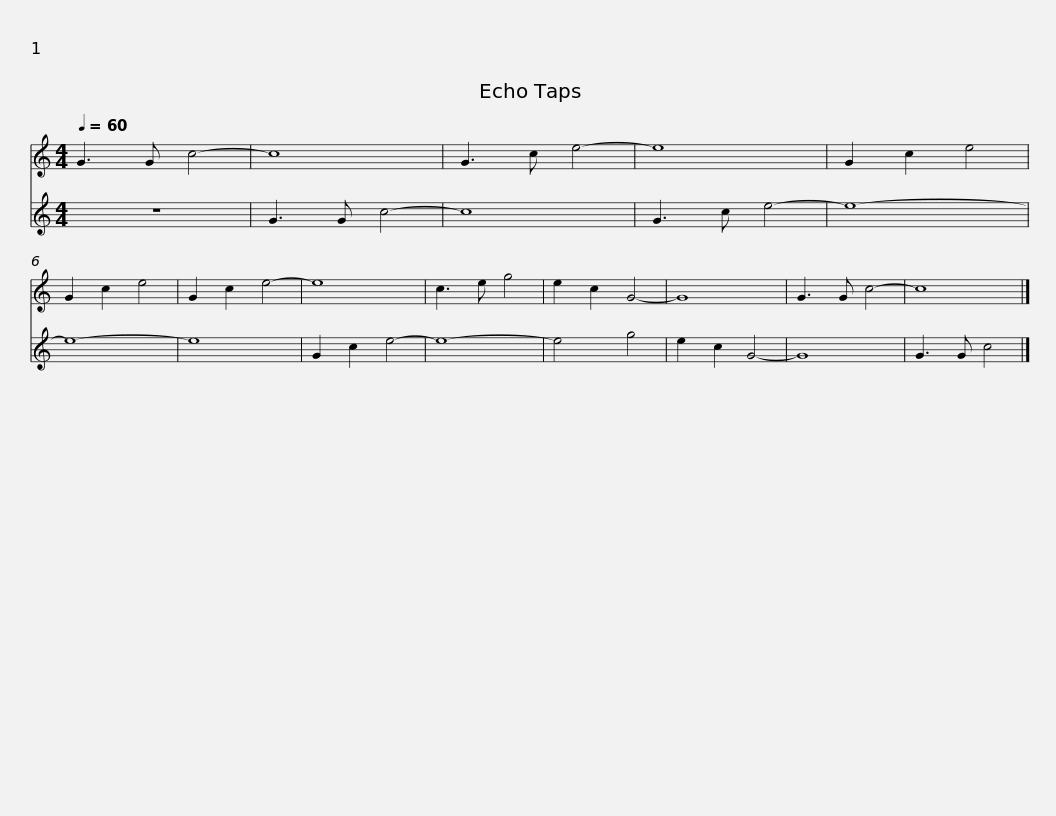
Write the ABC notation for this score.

X:1
%%score 1 2
L:1/8
Q:1/4=60
M:4/4
I:linebreak $
K:none
V:1 treble transpose=-2
V:2 treble transpose=-2
V:1
[K:C] G3 G c4- | c8 | G3 c e4- |$ e8 | G2 c2 e4 | %5
 G2 c2 e4 | G2 c2 e4- | e8 | c3 e g4 | e2 c2 G4- | %10
 G8 | G3 G c4- | c8 |] %13
V:2
[K:C] z8 | G3 G c4- | c8 |$ G3 c e4- | e8- | %5
 e8- | e8 | G2 c2 e4- | e8- | e4 g4 | %10
 e2 c2 G4- | G8 | G3 G c4 |] %13
